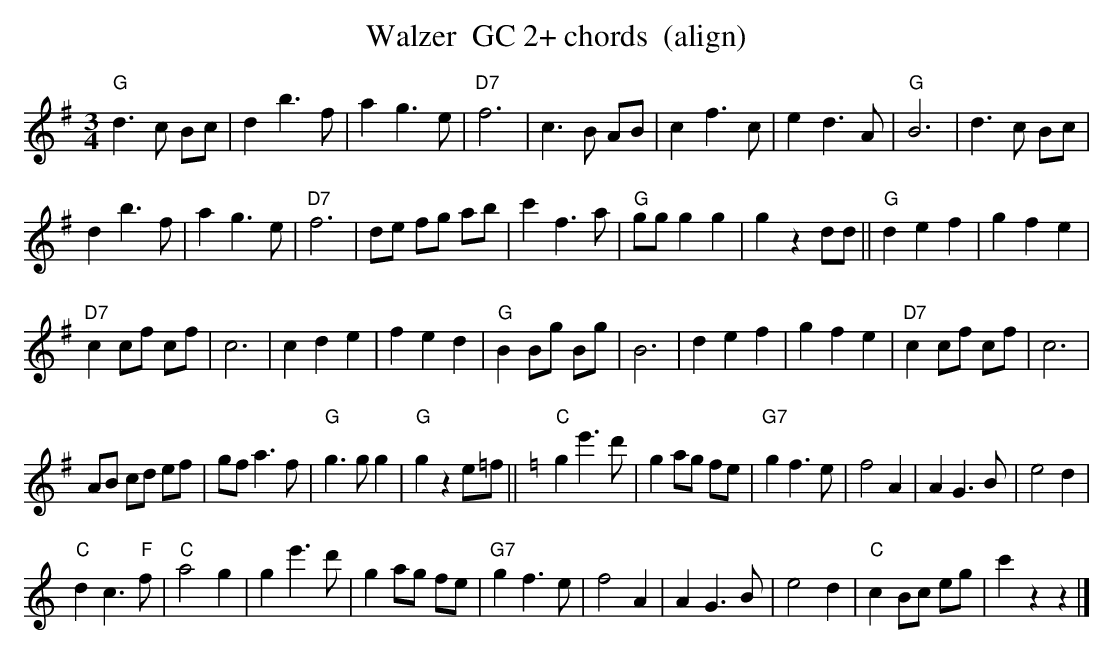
X:1
T:Walzer  GC 2+ chords  (align)
M:3/4
L:1/8
K:Gmaj%%MIDI gchordon
"G"d3c Bc | d2b3f | a2g3e | "D7"f6 | c3B AB | c2f3c | e2d3A | "G"B6 | d3c Bc |
d2b3f | a2g3e | "D7"f6 | de fg ab | c'2f3a | "G"ggg2g2 | g2z2dd || "G"d2e2f2 | g2f2e2 |
"D7"c2cf cf | c6 | c2d2e2 | f2e2d2 | "G"B2Bg Bg | B6 | d2e2f2 | g2f2e2 | "D7"c2cf cf | c6 |
AB cd ef | gfa3f | "G"g3gg2 | "G"g2z2e=f || [K:Cmaj] "C"g2e'3d' | g2ag fe | "G7"g2f3e | f4A2 | A2G3B | e4d2 |
"C"d2c3"F"f | "C"a4g2 | g2e'3d' | g2ag fe | "G7"g2f3e | f4A2 | A2G3B | e4d2 | "C"c2Bc eg | c'2z2z2 |]
